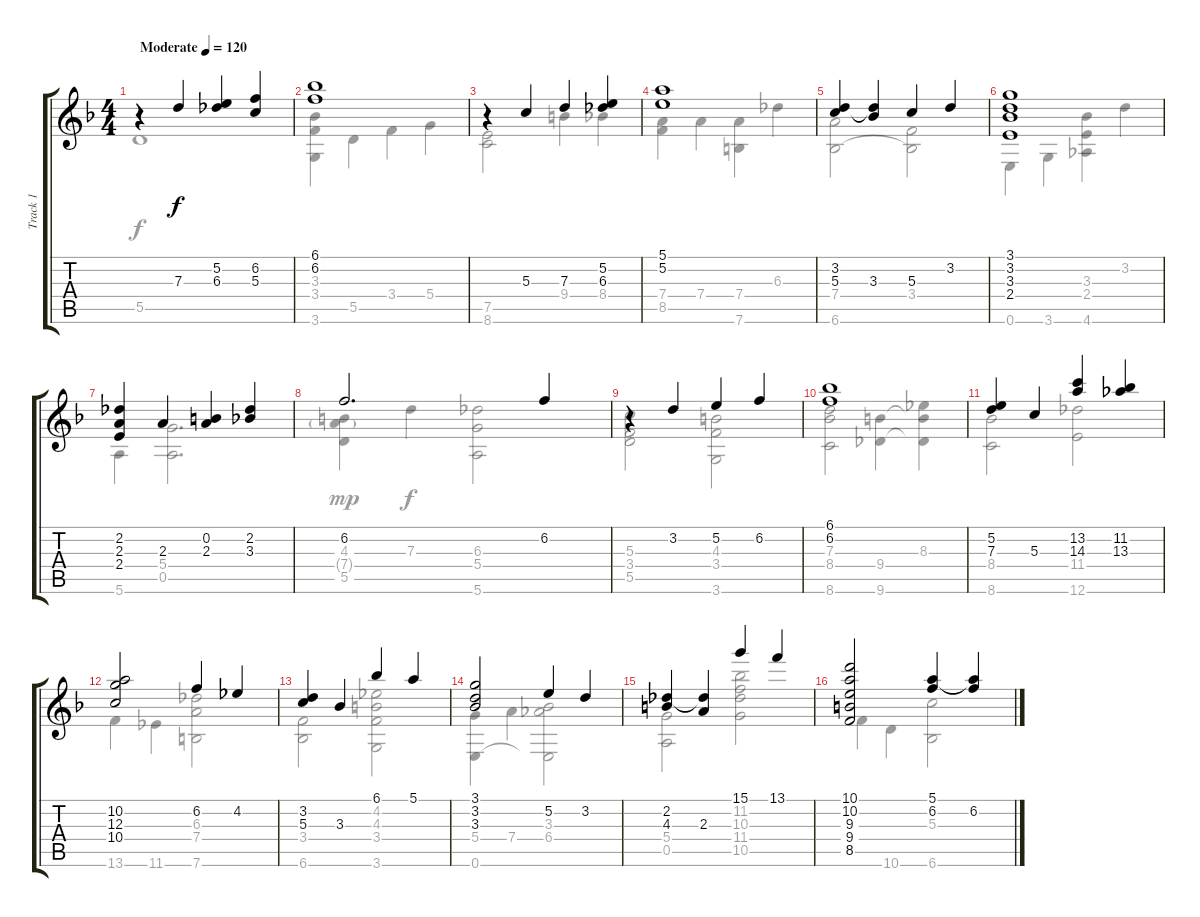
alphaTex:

\track ("Track 1" "Track 1") {instrument electricguitarjazz}
\staff {score tabs}
\tuning (E4 B3 G3 D3 A2 E2) {hide}
\voice
\ts (4 4)
\tempo (120 "Moderate")
\clef g2
\ks dminor
r.4{dy f instrument electricguitarjazz} 7.3.4 (5.2 6.3).4 (6.2 5.3).4 |
(6.1 6.2).1 |
r.4 5.3.4 7.3.4 (5.2 6.3).4 |
(5.1 5.2).1 |
(3.2 5.3).4 (3.2{t} 3.3).4 5.3.4 3.2.4 |
(3.1 3.2 3.3 2.4).1 |
(2.2 2.3 2.4).4 2.3.4 (0.2 2.3).4 (2.2 3.3).4 |
6.2.2{d} 6.2.4 |
r.4 3.2.4 5.2.4 6.2.4 |
(6.1 6.2).1 |
(5.2 7.3).4 5.3.4 (13.2 14.3).4 (11.2 13.3).4 |
(10.2 12.3 10.4).2 6.2.4 4.2.4 |
(3.2 5.3).4 3.3.4 6.1.4 5.1.4 |
(3.1 3.2 3.3).2 5.2.4 3.2.4 |
(2.2 4.3).4 (2.2{t} 2.3).4 15.1.4 13.1.4 |
(10.1 10.2 9.3 9.4 8.5).2 (5.1 6.2).4 (5.1{t} 6.2).4
\voice
\clef g2
\ottava regular
\simile none
\ks dminor
5.5.1{dy f} |
(3.3 3.4 3.6).4 5.5.4 3.4.4 5.4.4 |
(7.5 8.6).2 9.4.4 8.4.4 |
(7.4 8.5).4 7.4.4 (7.4 7.6).4 6.3.4 |
(7.4 6.6).2 (3.4 6.6{t}).2 |
0.6.4 3.6.4 (3.3 2.4 4.6).4 3.2.4 |
5.6.4 (5.4 0.5).2{d} |
(4.3 7.4{g} 5.5).4{dy mp} 7.3.4{dy f} (6.3 5.4 5.6).2 |
(5.3 3.4 5.5).2 (4.3 3.4 3.6).2 |
(7.3 8.4 8.6).2 (9.4 9.6).4 (8.3 9.4{t} 9.6{t}).4 |
(8.4 8.6).2 (11.4 12.6).2 |
13.6.4 11.6.4 (6.3 7.4 7.6).2 |
(3.4 6.6).2 (4.2 4.3 3.4 3.6).2 |
(5.4 0.6).4 7.4.4 (3.3 6.4 0.6{t}).2 |
(5.4 0.5).2 (11.2 10.3 11.4 10.5).2 |
8.5.4 10.6.4 (5.3 6.6).2
